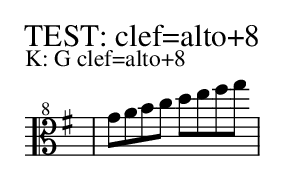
X:1
T: TEST: clef=alto+8
P: K: G clef=alto+8
K: G clef=alto+8
| GABc defg |
